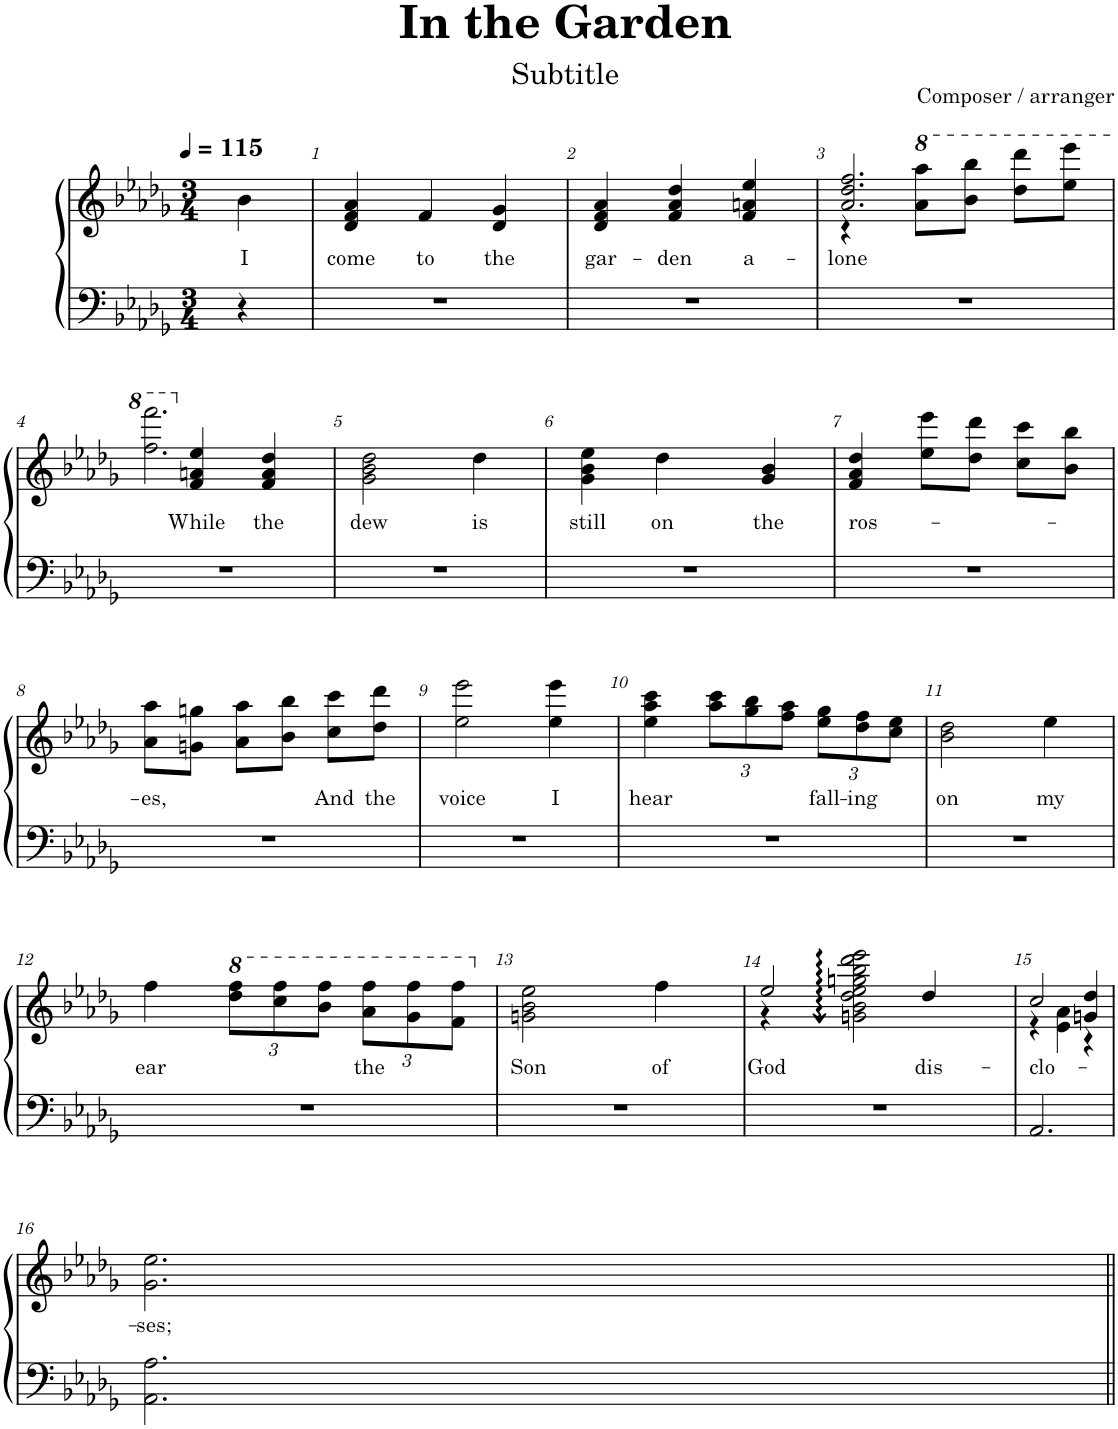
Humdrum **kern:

**kern	**kern	**text
*part1	*part1	*part1
*staff2	*staff1	*staff1
*I"Piano	*	*
*I'Pno.	*	*
*clefF4	*clefG2	*
*k[b-e-a-d-g-]	*k[b-e-a-d-g-]	*
*M3/4	*M3/4	*
*MM115	*MM115	*
=	=	=
!	!	!LO:LY:b
4r	4b-\	I
=1	=1	=1
!	!	!LO:LY:b
2.r	4d-/ 4f/ 4a-/	come
!	!	!LO:LY:b
.	4f/	to
!	!	!LO:LY:b
.	4d-/ 4g-/	the
=2	=2	=2
!	!	!LO:LY:b
2.r	4d-/ 4f/ 4a-/	gar-
!	!	!LO:LY:b
.	4f/ 4a-/ 4dd-/	-den
!	!	!LO:LY:b
.	4f/ 4an/ 4ee-/	a-
=3	=3	=3
!	!	!LO:LY:b
*	*^	*
2.r	2.a-/ 2.dd-/ 2.ff/	4r	-lone
*	*8va	*	*
.	.	8aa-\ 8aaa-\L	.
.	.	8bb-\ 8bbb-\J	.
.	.	8ddd-\ 8dddd-\L	.
.	.	8eee-\ 8eeee-\J	.
!!LO:LB:g=z	!!
=4	=4	=4	=4
2.r	4ryy	2.fff\ 2.ffff\	.
*	*X8va	*	*
!	!	!	!LO:LY:b
.	4f/ 4an/ 4ee-/	.	While
!	!	!	!LO:LY:b
.	4f/ 4a/ 4dd-/	.	the
*	*v	*v	*
=5	=5	=5
!	!	!LO:LY:b
2.r	2g-\ 2b-\ 2dd-\	dew
!	!	!LO:LY:b
.	4dd-\	is
=6	=6	=6
!	!	!LO:LY:b
2.r	4g-\ 4b-\ 4ee-\	still
!	!	!LO:LY:b
.	4dd-\	on
!	!	!LO:LY:b
.	4g-/ 4b-/	the
=7	=7	=7
!	!	!LO:LY:b
2.r	4f/ 4a-/ 4dd-/	ros-
.	8ee-\ 8eee-\L	.
.	8dd-\ 8ddd-\J	.
.	8cc\ 8ccc\L	.
.	8b-\ 8bb-\J	.
!!LO:LB:g=z
=8	=8	=8
!	!	!LO:LY:b
2.r	8a-\ 8aa-\L	es,
.	8gn\ 8ggn\J	.
.	8a-\ 8aa-\L	.
.	8b-\ 8bb-\J	.
!	!	!LO:LY:b
.	8cc\ 8ccc\L	And
!	!	!LO:LY:b
.	8dd-\ 8ddd-\J	the
=9	=9	=9
!	!	!LO:LY:b
2.r	2ee-\ 2eee-\	voice
!	!	!LO:LY:b
.	4ee-\ 4eee-\	I
=10	=10	=10
!	!	!LO:LY:b
2.r	4ee-\ 4aa-\ 4ccc\	hear
*	*Xbrackettup	*
.	12aa-\ 12ccc\L	.
.	12gg-\ 12bb-\	.
.	12ff\ 12aa-\J	.
!	!	!LO:LY:b
.	12ee-\ 12gg-\L	fall-
!	!	!LO:LY:b
.	12dd-\ 12ff\	-ing
.	12cc\ 12ee-\J	.
=11	=11	=11
!	!	!LO:LY:b
2.r	2b-\ 2dd-\	on
!	!	!LO:LY:b
.	4ee-\	-my
!!LO:LB:g=z
=12	=12	=12
!	!	!LO:LY:b
2.r	4ff\	ear
*	*8va	*
.	12ddd-\ 12fff\L	.
.	12ccc\ 12fff\	.
.	12bb-\ 12fff\J	.
!	!	!LO:LY:b
.	12aa-\ 12fff\L	the
.	12gg-\ 12fff\	.
.	12ff\ 12fff\J	.
=13	=13	=13
*	*X8va	*
!	!	!LO:LY:b
2.r	2gn\ 2b-\ 2ee-\	Son
!	!	!LO:LY:b
.	4ff\	of
=14	=14	=14
!	!	!LO:LY:b
*	*^	*
2.r	2ee-/	4r	God
.	.	2gn\ 2b-\ 2dd-\ 2ee-\ 2ggn\ 2bb-\ 2ddd-\ 2eee-\	.
!	!	!	!LO:LY:b
.	4dd-/	.	dis-
=15	=15	=15	=15
!	!	!	!LO:LY:b
2.AA-/	2cc/	4r	-clo-
.	.	4e-\ 4a-\	.
.	4gn/ 4dd-/	4r	.
!!LO:LB:g=z
=16	=16	=16	=16
!	!	!	!LO:LY:b
*	*v	*v	*
2.AA-\ 2.A-\	2.g-\ 2.ee-\	ses;
=||	=||	=||
*-	*-	*-
